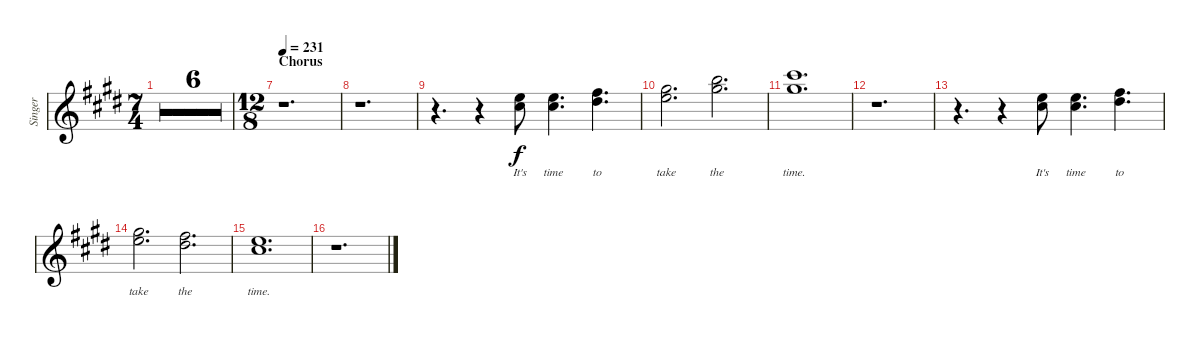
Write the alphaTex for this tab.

\defaultSystemsLayout 4
\bracketExtendMode groupsimilarinstruments
\otherSystemsTrackNameOrientation horizontal
\track ("Bg Vocals" "Singer") {multiBarRest instrument voiceoohs}
\staff {score}
\tuning (E4 B3 G3 D3 A2 E2)
\ts (7 4)
\tempo 128
\clef g2
\ks e
r.1{dy f} r.2{d} |
r.1 r.2{d} |
r.1 r.2{d} |
r.1 r.2{d} |
\ts (4 4)
r.1 |
r.1 |
\ts (12 8)
\section ("" "Chorus")
\tempo 231
r.1{d} |
r.1{d} |
r.4{d} r.4 (17.2{acc forcenatural} 18.3{acc #}).8{lyrics (0 "It's") lyrics (1 "") lyrics (2 "") lyrics (3 "") lyrics (4 "")} (18.3{acc #} 17.2{acc forcenatural}).4{d lyrics (0 "time") lyrics (1 "") lyrics (2 "") lyrics (3 "") lyrics (4 "")} (20.3{acc #} 19.2{acc #}).4{d lyrics (0 "to") lyrics (1 "") lyrics (2 "") lyrics (3 "") lyrics (4 "")} |
(17.2{acc forcenatural} 16.1{acc #}).2{d lyrics (0 "take") lyrics (1 "") lyrics (2 "") lyrics (3 "") lyrics (4 "")} (25.3{acc #} 24.2{acc forcenatural}).2{d lyrics (0 "the") lyrics (1 "") lyrics (2 "") lyrics (3 "") lyrics (4 "")} |
(21.1{acc #} 21.2{acc #}).1{d lyrics (0 "time.") lyrics (1 "") lyrics (2 "") lyrics (3 "") lyrics (4 "")} |
r.1{d} |
r.4{d} r.4 (17.2{acc forcenatural} 18.3{acc #}).8{lyrics (0 "It's") lyrics (1 "") lyrics (2 "") lyrics (3 "") lyrics (4 "")} (18.3{acc #} 17.2{acc forcenatural}).4{d lyrics (0 "time") lyrics (1 "") lyrics (2 "") lyrics (3 "") lyrics (4 "")} (20.3{acc #} 19.2{acc #}).4{d lyrics (0 "to") lyrics (1 "") lyrics (2 "") lyrics (3 "") lyrics (4 "")} |
(17.2{acc forcenatural} 16.1{acc #}).2{d lyrics (0 "take") lyrics (1 "") lyrics (2 "") lyrics (3 "") lyrics (4 "")} (20.3{acc #} 19.2{acc #}).2{d lyrics (0 "the") lyrics (1 "") lyrics (2 "") lyrics (3 "") lyrics (4 "")} |
(18.3{acc #} 17.2{acc forcenatural}).1{d lyrics (0 "time.") lyrics (1 "") lyrics (2 "") lyrics (3 "") lyrics (4 "")} |
r.1{d}
